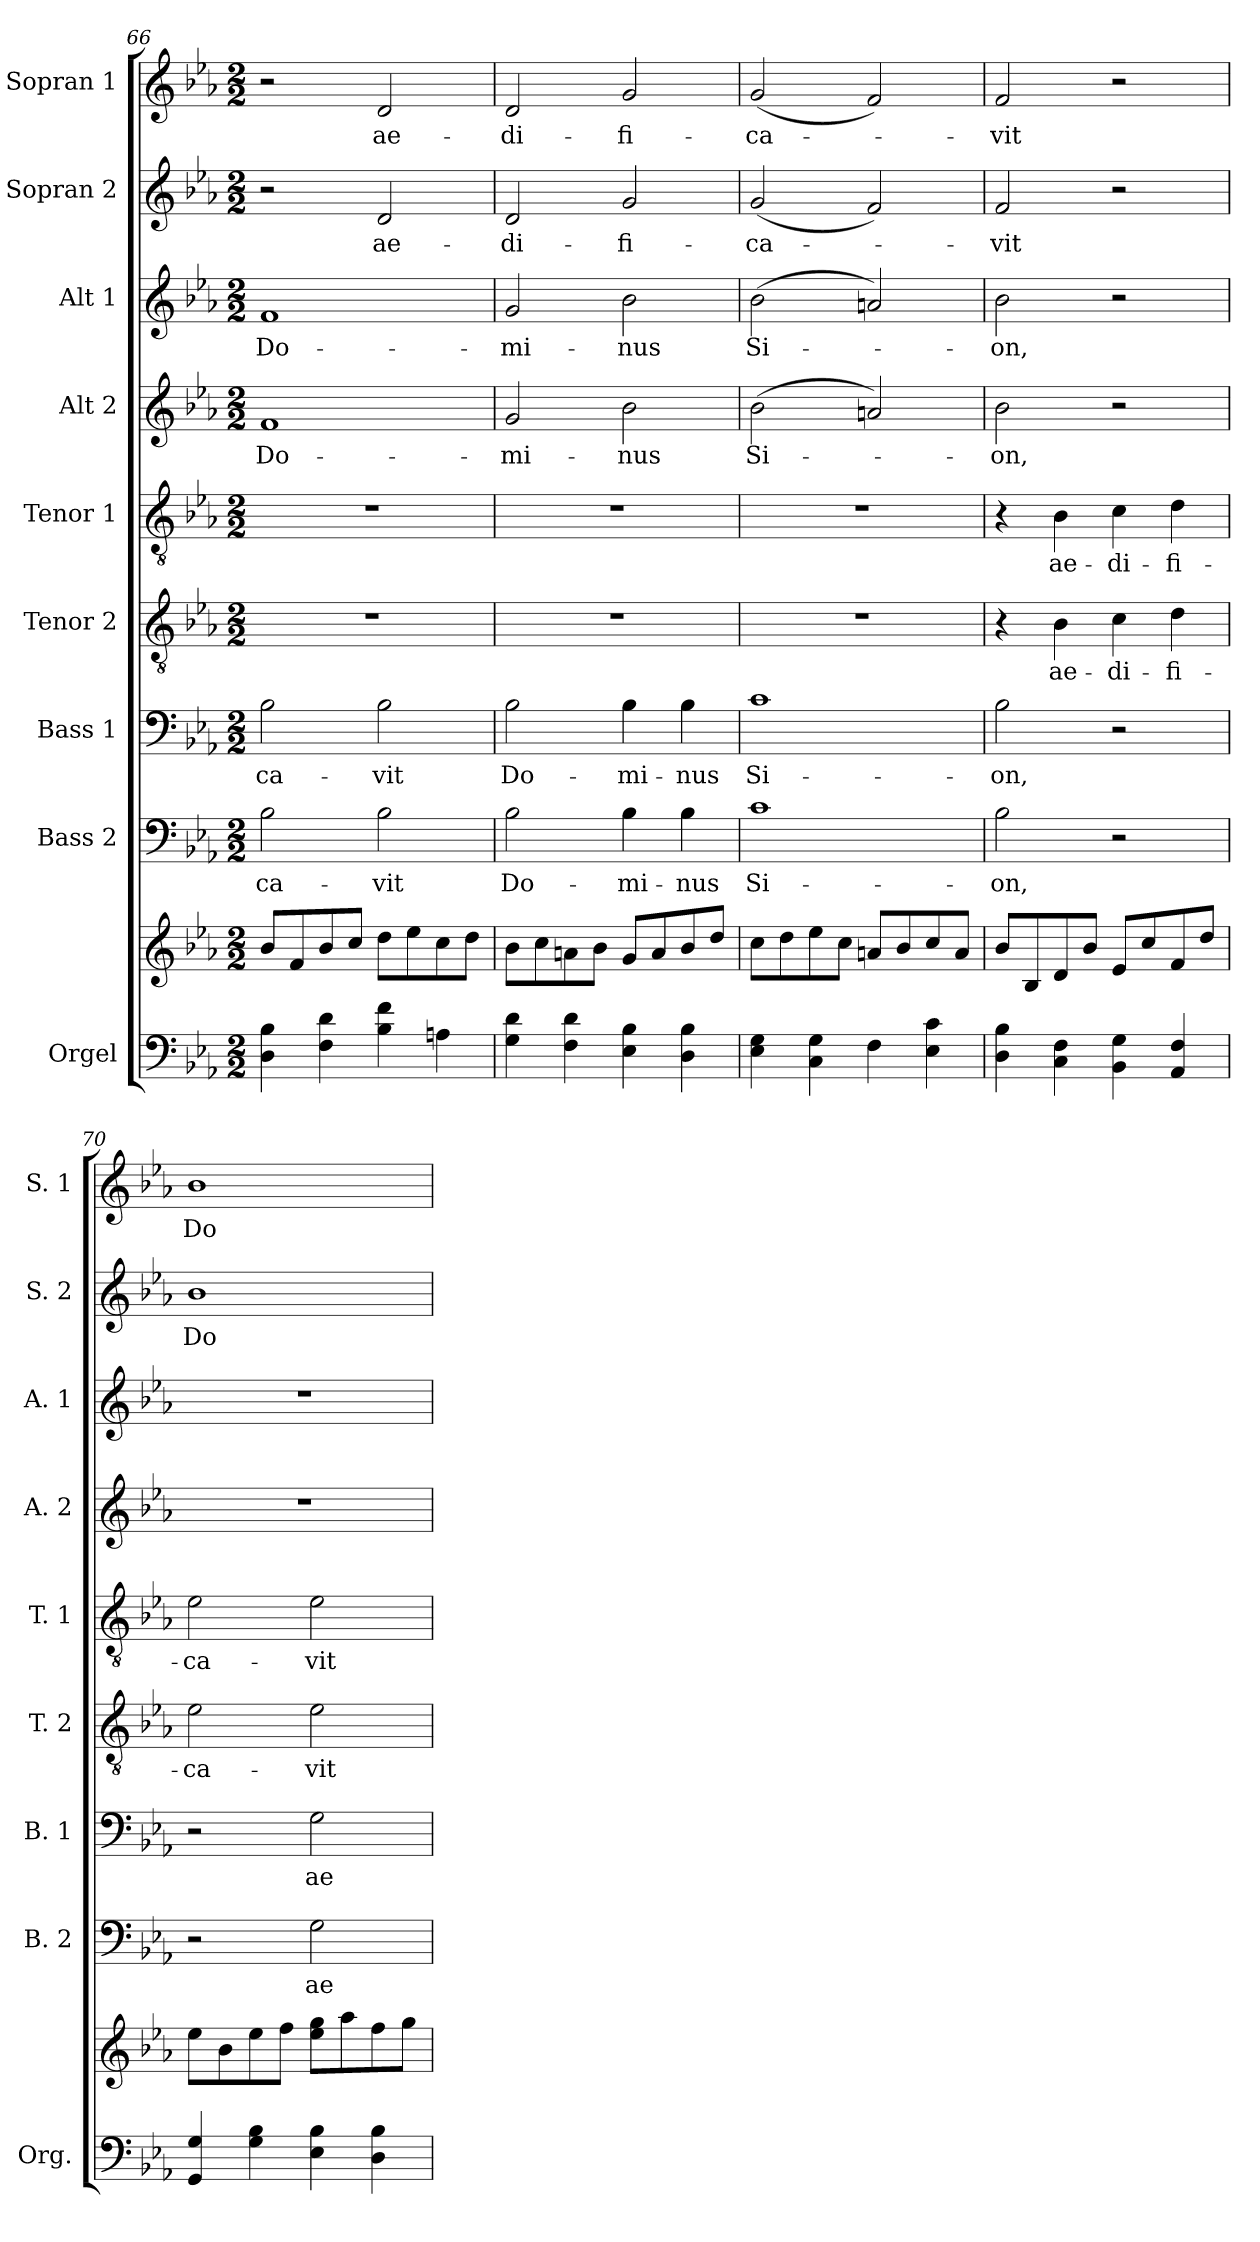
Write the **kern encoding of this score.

**kern	**kern	**kern	**text	**kern	**text	**kern	**text	**kern	**text	**kern	**text	**kern	**text	**kern	**text	**kern	**text
*part9	*part9	*part8	*part8	*part7	*part7	*part6	*part6	*part5	*part5	*part4	*part4	*part3	*part3	*part2	*part2	*part1	*part1
*staff10	*staff9	*staff8	*staff8	*staff7	*staff7	*staff6	*staff6	*staff5	*staff5	*staff4	*staff4	*staff3	*staff3	*staff2	*staff2	*staff1	*staff1
*I"Orgel	*	*I"Bass 2	*	*I"Bass 1	*	*I"Tenor 2	*	*I"Tenor 1	*	*I"Alt 2	*	*I"Alt 1	*	*I"Sopran 2	*	*I"Sopran 1	*
*I'Org.	*	*I'B. 2	*	*I'B. 1	*	*I'T. 2	*	*I'T. 1	*	*I'A. 2	*	*I'A. 1	*	*I'S. 2	*	*I'S. 1	*
*clefF4	*clefG2	*clefF4	*	*clefF4	*	*clefGv2	*	*clefGv2	*	*clefG2	*	*clefG2	*	*clefG2	*	*clefG2	*
*k[b-e-a-]	*k[b-e-a-]	*k[b-e-a-]	*	*k[b-e-a-]	*	*k[b-e-a-]	*	*k[b-e-a-]	*	*k[b-e-a-]	*	*k[b-e-a-]	*	*k[b-e-a-]	*	*k[b-e-a-]	*
*E-:	*E-:	*E-:	*	*E-:	*	*E-:	*	*E-:	*	*E-:	*	*E-:	*	*E-:	*	*E-:	*
*M2/2	*M2/2	*M2/2	*	*M2/2	*	*M2/2	*	*M2/2	*	*M2/2	*	*M2/2	*	*M2/2	*	*M2/2	*
=66	=66	=66	=66	=66	=66	=66	=66	=66	=66	=66	=66	=66	=66	=66	=66	=66	=66
!	!	!	!LO:LY:b	!	!LO:LY:b	!	!	!	!	!	!LO:LY:b	!	!LO:LY:b	!	!	!	!
4D\ 4B-\	8b-/L	2B-\	-ca-	2B-\	-ca-	1r	.	1r	.	1f	Do-	1f	Do-	2r	.	2r	.
.	8f/	.	.	.	.	.	.	.	.	.	.	.	.	.	.	.	.
4F\ 4d\	8b-/	.	.	.	.	.	.	.	.	.	.	.	.	.	.	.	.
.	8cc/J	.	.	.	.	.	.	.	.	.	.	.	.	.	.	.	.
!	!	!	!LO:LY:b	!	!LO:LY:b	!	!	!	!	!	!	!	!	!	!LO:LY:b	!	!LO:LY:b
4B-\ 4f\	8dd\L	2B-\	-vit	2B-\	-vit	.	.	.	.	.	.	.	.	2d/	ae-	2d/	ae-
.	8ee-\	.	.	.	.	.	.	.	.	.	.	.	.	.	.	.	.
4An\	8cc\	.	.	.	.	.	.	.	.	.	.	.	.	.	.	.	.
.	8dd\J	.	.	.	.	.	.	.	.	.	.	.	.	.	.	.	.
=67	=67	=67	=67	=67	=67	=67	=67	=67	=67	=67	=67	=67	=67	=67	=67	=67	=67
!	!	!	!LO:LY:b	!	!LO:LY:b	!	!	!	!	!	!LO:LY:b	!	!LO:LY:b	!	!LO:LY:b	!	!LO:LY:b
4G\ 4d\	8b-\L	2B-\	Do-	2B-\	Do-	1r	.	1r	.	2g/	-mi-	2g/	-mi-	2d/	-di-	2d/	-di-
.	8cc\	.	.	.	.	.	.	.	.	.	.	.	.	.	.	.	.
4F\ 4d\	8an\	.	.	.	.	.	.	.	.	.	.	.	.	.	.	.	.
.	8b-\J	.	.	.	.	.	.	.	.	.	.	.	.	.	.	.	.
!	!	!	!LO:LY:b	!	!LO:LY:b	!	!	!	!	!	!LO:LY:b	!	!LO:LY:b	!	!LO:LY:b	!	!LO:LY:b
4E-\ 4B-\	8g/L	4B-\	-mi-	4B-\	-mi-	.	.	.	.	2b-\	-nus	2b-\	-nus	2g/	-fi-	2g/	-fi-
.	8a/	.	.	.	.	.	.	.	.	.	.	.	.	.	.	.	.
!	!	!	!LO:LY:b	!	!LO:LY:b	!	!	!	!	!	!	!	!	!	!	!	!
4D\ 4B-\	8b-/	4B-\	-nus	4B-\	-nus	.	.	.	.	.	.	.	.	.	.	.	.
.	8dd/J	.	.	.	.	.	.	.	.	.	.	.	.	.	.	.	.
!!LO:LB:g=z
=68	=68	=68	=68	=68	=68	=68	=68	=68	=68	=68	=68	=68	=68	=68	=68	=68	=68
!	!	!	!LO:LY:b	!	!LO:LY:b	!	!	!	!	!	!LO:LY:b	!	!LO:LY:b	!	!LO:LY:b	!	!LO:LY:b
4E-\ 4G\	8cc\L	1c	Si-	1c	Si-	1r	.	1r	.	(>2b-\	Si-	(>2b-\	Si-	(<2g/	-ca-	(<2g/	-ca-
.	8dd\	.	.	.	.	.	.	.	.	.	.	.	.	.	.	.	.
4C\ 4G\	8ee-\	.	.	.	.	.	.	.	.	.	.	.	.	.	.	.	.
.	8cc\J	.	.	.	.	.	.	.	.	.	.	.	.	.	.	.	.
4F\	8an/L	.	.	.	.	.	.	.	.	2an/)	.	2an/)	.	2f/)	.	2f/)	.
.	8b-/	.	.	.	.	.	.	.	.	.	.	.	.	.	.	.	.
4E-\ 4c\	8cc/	.	.	.	.	.	.	.	.	.	.	.	.	.	.	.	.
.	8a/J	.	.	.	.	.	.	.	.	.	.	.	.	.	.	.	.
=69	=69	=69	=69	=69	=69	=69	=69	=69	=69	=69	=69	=69	=69	=69	=69	=69	=69
!	!	!	!LO:LY:b	!	!LO:LY:b	!	!	!	!	!	!LO:LY:b	!	!LO:LY:b	!	!LO:LY:b	!	!LO:LY:b
4D\ 4B-\	8b-/L	2B-\	-on,	2B-\	-on,	4r	.	4r	.	2b-\	-on,	2b-\	-on,	2f/	-vit	2f/	-vit
.	8B-/	.	.	.	.	.	.	.	.	.	.	.	.	.	.	.	.
!	!	!	!	!	!	!	!LO:LY:b	!	!LO:LY:b	!	!	!	!	!	!	!	!
4C\ 4F\	8d/	.	.	.	.	4B-\	ae-	4B-\	ae-	.	.	.	.	.	.	.	.
.	8b-/J	.	.	.	.	.	.	.	.	.	.	.	.	.	.	.	.
!	!	!	!	!	!	!	!LO:LY:b	!	!LO:LY:b	!	!	!	!	!	!	!	!
4BB-\ 4G\	8e-/L	2r	.	2r	.	4c\	-di-	4c\	-di-	2r	.	2r	.	2r	.	2r	.
.	8cc/	.	.	.	.	.	.	.	.	.	.	.	.	.	.	.	.
!	!	!	!	!	!	!	!LO:LY:b	!	!LO:LY:b	!	!	!	!	!	!	!	!
4AA-/ 4F/	8f/	.	.	.	.	4d\	-fi-	4d\	-fi-	.	.	.	.	.	.	.	.
.	8dd/J	.	.	.	.	.	.	.	.	.	.	.	.	.	.	.	.
=70	=70	=70	=70	=70	=70	=70	=70	=70	=70	=70	=70	=70	=70	=70	=70	=70	=70
!	!	!	!	!	!	!	!LO:LY:b	!	!LO:LY:b	!	!	!	!	!	!LO:LY:b	!	!LO:LY:b
4GG/ 4G/	8ee-\L	2r	.	2r	.	2e-\	-ca-	2e-\	-ca-	1r	.	1r	.	1b-	Do-	1b-	Do-
.	8b-\	.	.	.	.	.	.	.	.	.	.	.	.	.	.	.	.
4G\ 4B-\	8ee-\	.	.	.	.	.	.	.	.	.	.	.	.	.	.	.	.
.	8ff\J	.	.	.	.	.	.	.	.	.	.	.	.	.	.	.	.
!	!	!	!LO:LY:b	!	!LO:LY:b	!	!LO:LY:b	!	!LO:LY:b	!	!	!	!	!	!	!	!
4E-\ 4B-\	8ee-\ 8gg\L	2G\	ae-	2G\	ae-	2e-\	-vit	2e-\	-vit	.	.	.	.	.	.	.	.
.	8aa-\	.	.	.	.	.	.	.	.	.	.	.	.	.	.	.	.
4D\ 4B-\	8ff\	.	.	.	.	.	.	.	.	.	.	.	.	.	.	.	.
.	8gg\J	.	.	.	.	.	.	.	.	.	.	.	.	.	.	.	.
=	=	=	=	=	=	=	=	=	=	=	=	=	=	=	=	=	=
*-	*-	*-	*-	*-	*-	*-	*-	*-	*-	*-	*-	*-	*-	*-	*-	*-	*-
